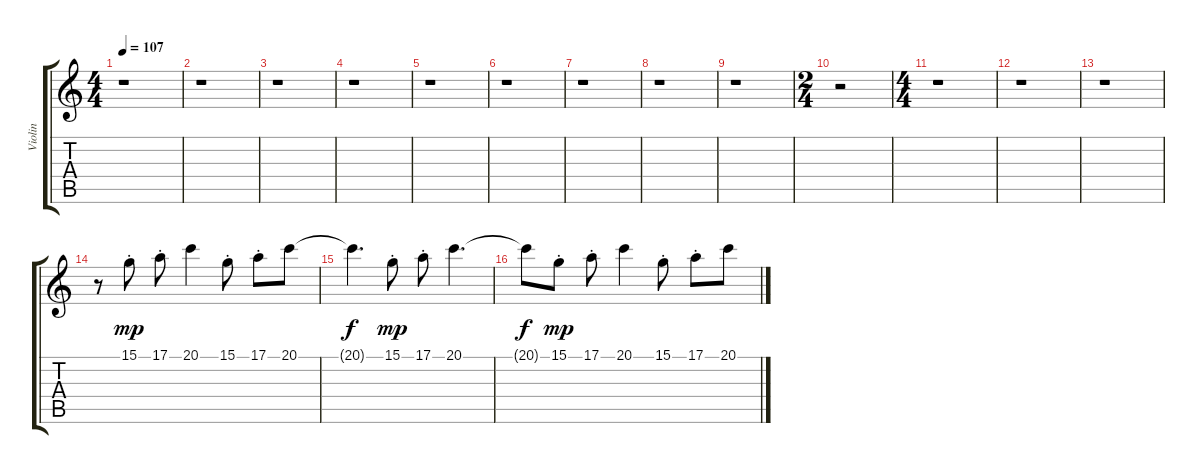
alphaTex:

\track ("Violin" "Violin") {instrument violin}
\staff {score tabs}
\tuning (E4 B3 G3 D3 A2 E2) {hide}
\ts (4 4)
\tempo 107
\clef g2
\ks c
r.1{dy f} |
r.1 |
r.1 |
r.1 |
r.1 |
r.1 |
r.1 |
r.1 |
r.1 |
\ts (2 4)
r.2 |
\ts (4 4)
r.1 |
r.1 |
r.1 |
r.8 15.1{st}.8{dy mp} 17.1{st}.8 20.1.4 15.1{st}.8 17.1{st}.8 20.1.8 |
20.1{t}.4{d dy f} 15.1{st}.8{dy mp} 17.1{st}.8 20.1.4{d} |
20.1{t}.8{dy f} 15.1{st}.8{dy mp} 17.1{st}.8 20.1.4 15.1{st}.8 17.1{st}.8 20.1.8
